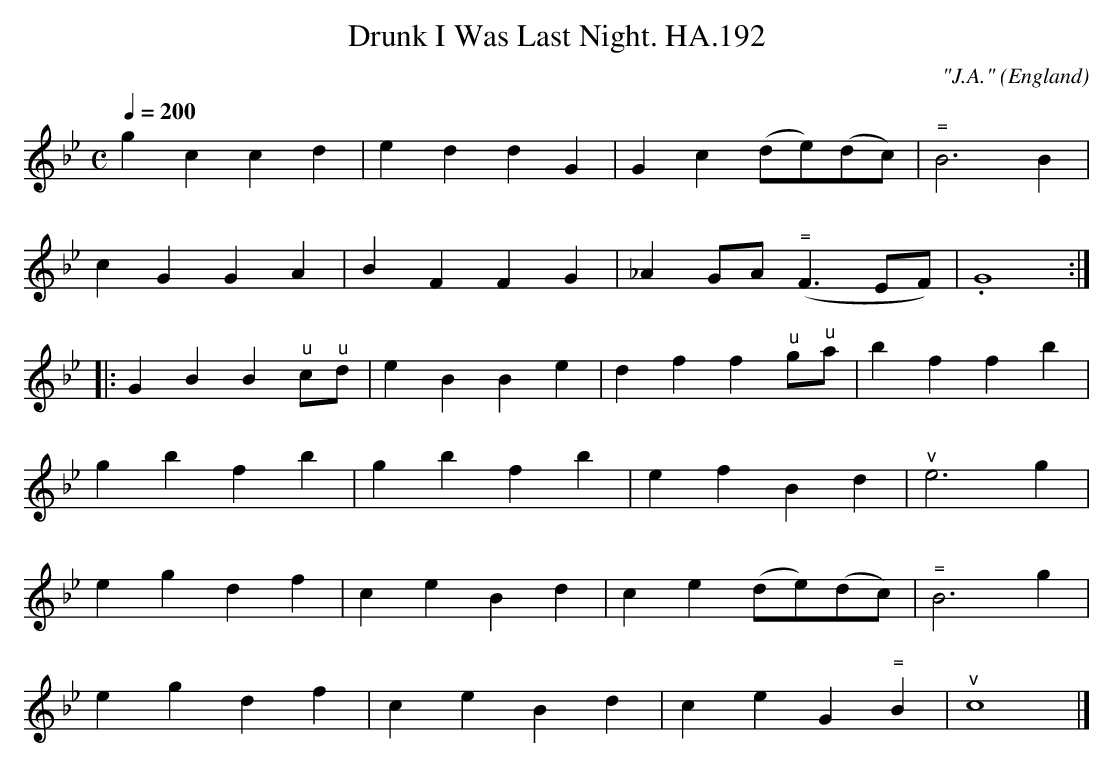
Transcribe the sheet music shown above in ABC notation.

X:1
T:Drunk I Was Last Night. HA.192
C:"J.A."
L:1/4
M:C
O:England
Q:1/4=200
K:Gmin
gccd|eddG|Gc (d/2e/2)(d/2c/2)|"^="B3B|!
cGGA|BFFG|_AG/2A/2("^="F3/2E/2F/2)|.G4:|!
|:GBB"^u"c/2"^u"d/2|eBBe|dff"^u"g/2"^u"a/2|bffb|!
gbfb|gbfb|efBd|"^v"e3g|!
egdf|ceBd|ce(d/2e/2)(d/2c/2)|"^="B3g|!
egdf|ceBd|ceG"^="B|"^v"c4|]
